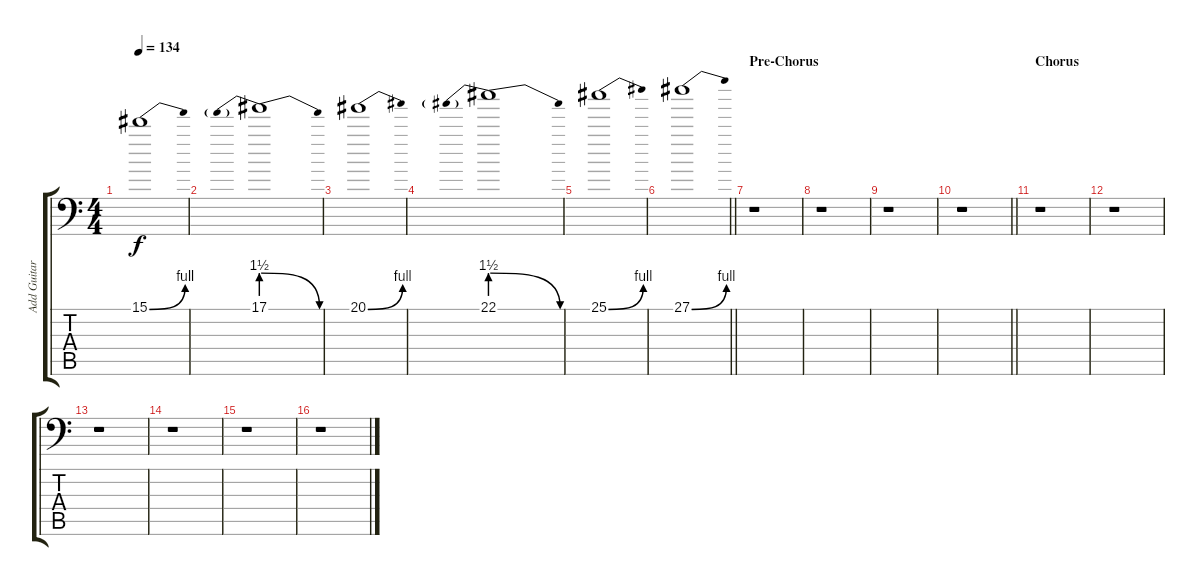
\track ("Add Guitar Left" "Add Guitar") {instrument overdrivenguitar}
\staff {score tabs}
\tuning (C4 G3 Eb3 Bb2 F2 Bb1) {hide}
\ts (4 4)
\tempo 134
\clef f4
\ks c
15.1{be (bend 0 0 60 4)}.1{dy f} |
17.1{be (prebendrelease 0 6 60 0)}.1 |
20.1{be (bend 0 0 60 4)}.1 |
22.1{be (prebendrelease 0 6 60 0)}.1 |
25.1{be (bend 0 0 60 4)}.1 |
\barLineRight lightlight
27.1{be (bend 0 0 60 4)}.1 |
\section ("" "Pre-Chorus")
r.1 |
r.1 |
r.1 |
\barLineRight lightlight
r.1 |
\section ("" "Chorus")
r.1 |
r.1 |
r.1 |
r.1 |
r.1 |
r.1
